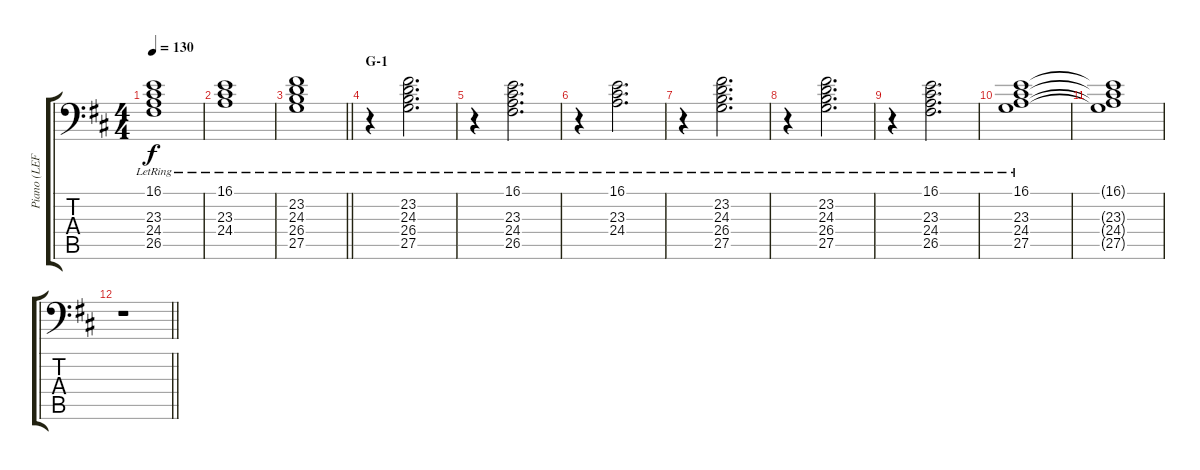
\track ("Piano (LEFT)" "Piano (LEF") {instrument acousticgrandpiano}
\staff {score tabs}
\tuning (C3 G2 D2 A1 E1 B0) {hide}
\ts (4 4)
\tempo 130
\clef f4
\ks d
(16.1{lr} 23.3{lr} 24.4{lr} 26.5{lr}).1{dy f} |
(16.1{lr} 23.3{lr} 24.4{lr}).1 |
\barLineRight lightlight
(23.2{lr} 24.3{lr} 26.4{lr} 27.5{lr}).1 |
\section ("" "G-1")
r.4 (23.2{lr} 24.3{lr} 26.4{lr} 27.5{lr}).2{d} |
r.4 (16.1{lr} 23.3{lr} 24.4{lr} 26.5{lr}).2{d} |
r.4 (16.1{lr} 23.3{lr} 24.4{lr}).2{d} |
r.4 (23.2{lr} 24.3{lr} 26.4{lr} 27.5{lr}).2{d} |
r.4 (23.2{lr} 24.3{lr} 26.4{lr} 27.5{lr}).2{d} |
r.4 (16.1{lr} 23.3{lr} 24.4{lr} 26.5{lr}).2{d} |
(16.1{lr} 23.3{lr} 24.4{lr} 27.5{lr}).1 |
(16.1{t} 23.3{t} 24.4{t} 27.5{t}).1 |
\barLineRight lightlight
r.1
